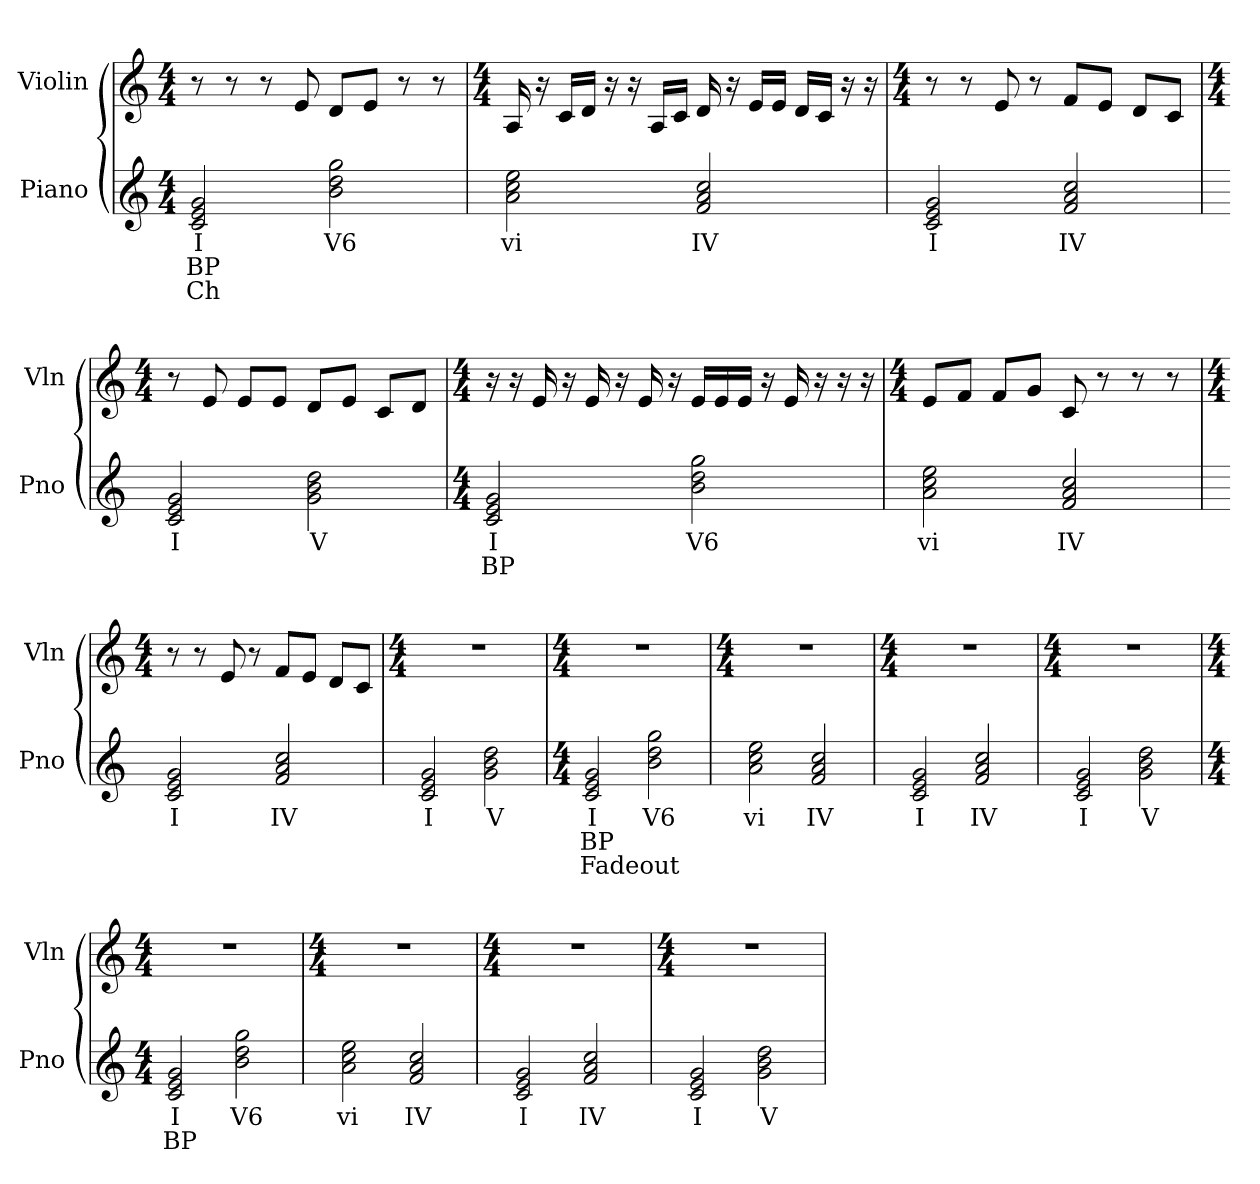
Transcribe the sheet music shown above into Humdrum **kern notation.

**kern	**text	**text	**text	**kern
*part2	*part2	*part2	*part2	*part1
*staff2	*staff2	*staff2	*staff2	*staff1
*I"Piano	*	*	*	*I"Violin
*I'Pno	*	*	*	*I'Vln
*k[]	*	*	*	*
*C:	*	*	*	*
*M4/4	*	*	*	*M4/4
=	=	=	=	=
2c 2e 2g	I	BP	Ch	8r
.	.	.	.	8r
.	.	.	.	8r
.	.	.	.	8e
2b 2dd 2gg	V6	.	.	8dL
.	.	.	.	8eJ
.	.	.	.	8r
.	.	.	.	8r
=	=	=	=	=
*k[]	*	*	*	*
*C:	*	*	*	*
*	*	*	*	*M4/4
2a 2cc 2ee	vi	.	.	16A
.	.	.	.	16r
.	.	.	.	16cLL
.	.	.	.	16dJJ
.	.	.	.	16r
.	.	.	.	16r
.	.	.	.	16ALL
.	.	.	.	16cJJ
2f 2a 2cc	IV	.	.	16d
.	.	.	.	16r
.	.	.	.	16eLL
.	.	.	.	16eJJ
.	.	.	.	16dLL
.	.	.	.	16cJJ
.	.	.	.	16r
.	.	.	.	16r
=	=	=	=	=
*k[]	*	*	*	*
*C:	*	*	*	*
*	*	*	*	*M4/4
2c 2e 2g	I	.	.	8r
.	.	.	.	8r
.	.	.	.	8e
.	.	.	.	8r
2f 2a 2cc	IV	.	.	8fL
.	.	.	.	8eJ
.	.	.	.	8dL
.	.	.	.	8cJ
=	=	=	=	=
*k[]	*	*	*	*
*C:	*	*	*	*
*	*	*	*	*M4/4
2c 2e 2g	I	.	.	8r
.	.	.	.	8e
.	.	.	.	8eL
.	.	.	.	8eJ
2g 2b 2dd	V	.	.	8dL
.	.	.	.	8eJ
.	.	.	.	8cL
.	.	.	.	8dJ
=	=	=	=	=
*k[]	*	*	*	*
*C:	*	*	*	*
*M4/4	*	*	*	*M4/4
2c 2e 2g	I	BP	.	16r
.	.	.	.	16r
.	.	.	.	16e
.	.	.	.	16r
.	.	.	.	16e
.	.	.	.	16r
.	.	.	.	16e
.	.	.	.	16r
2b 2dd 2gg	V6	.	.	16eLL
.	.	.	.	16e
.	.	.	.	16eJJ
.	.	.	.	16r
.	.	.	.	16e
.	.	.	.	16r
.	.	.	.	16r
.	.	.	.	16r
=	=	=	=	=
*k[]	*	*	*	*
*C:	*	*	*	*
*	*	*	*	*M4/4
2a 2cc 2ee	vi	.	.	8eL
.	.	.	.	8fJ
.	.	.	.	8fL
.	.	.	.	8gJ
2f 2a 2cc	IV	.	.	8c
.	.	.	.	8r
.	.	.	.	8r
.	.	.	.	8r
=	=	=	=	=
*k[]	*	*	*	*
*C:	*	*	*	*
*	*	*	*	*M4/4
2c 2e 2g	I	.	.	8r
.	.	.	.	8r
.	.	.	.	8e
.	.	.	.	8r
2f 2a 2cc	IV	.	.	8fL
.	.	.	.	8eJ
.	.	.	.	8dL
.	.	.	.	8cJ
=	=	=	=	=
*k[]	*	*	*	*
*C:	*	*	*	*
*	*	*	*	*M4/4
2c 2e 2g	I	.	.	1r
2g 2b 2dd	V	.	.	.
=	=	=	=	=
*k[]	*	*	*	*
*C:	*	*	*	*
*M4/4	*	*	*	*M4/4
2c 2e 2g	I	BP	Fadeout	1r
2b 2dd 2gg	V6	.	.	.
=	=	=	=	=
*k[]	*	*	*	*
*C:	*	*	*	*
*	*	*	*	*M4/4
2a 2cc 2ee	vi	.	.	1r
2f 2a 2cc	IV	.	.	.
=	=	=	=	=
*k[]	*	*	*	*
*C:	*	*	*	*
*	*	*	*	*M4/4
2c 2e 2g	I	.	.	1r
2f 2a 2cc	IV	.	.	.
=	=	=	=	=
*k[]	*	*	*	*
*C:	*	*	*	*
*	*	*	*	*M4/4
2c 2e 2g	I	.	.	1r
2g 2b 2dd	V	.	.	.
=	=	=	=	=
*k[]	*	*	*	*
*C:	*	*	*	*
*M4/4	*	*	*	*M4/4
2c 2e 2g	I	BP	.	1r
2b 2dd 2gg	V6	.	.	.
=	=	=	=	=
*k[]	*	*	*	*
*C:	*	*	*	*
*	*	*	*	*M4/4
2a 2cc 2ee	vi	.	.	1r
2f 2a 2cc	IV	.	.	.
=	=	=	=	=
*k[]	*	*	*	*
*C:	*	*	*	*
*	*	*	*	*M4/4
2c 2e 2g	I	.	.	1r
2f 2a 2cc	IV	.	.	.
=	=	=	=	=
*k[]	*	*	*	*
*C:	*	*	*	*
*	*	*	*	*M4/4
2c 2e 2g	I	.	.	1r
2g 2b 2dd	V	.	.	.
=	=	=	=	=
*-	*-	*-	*-	*-
